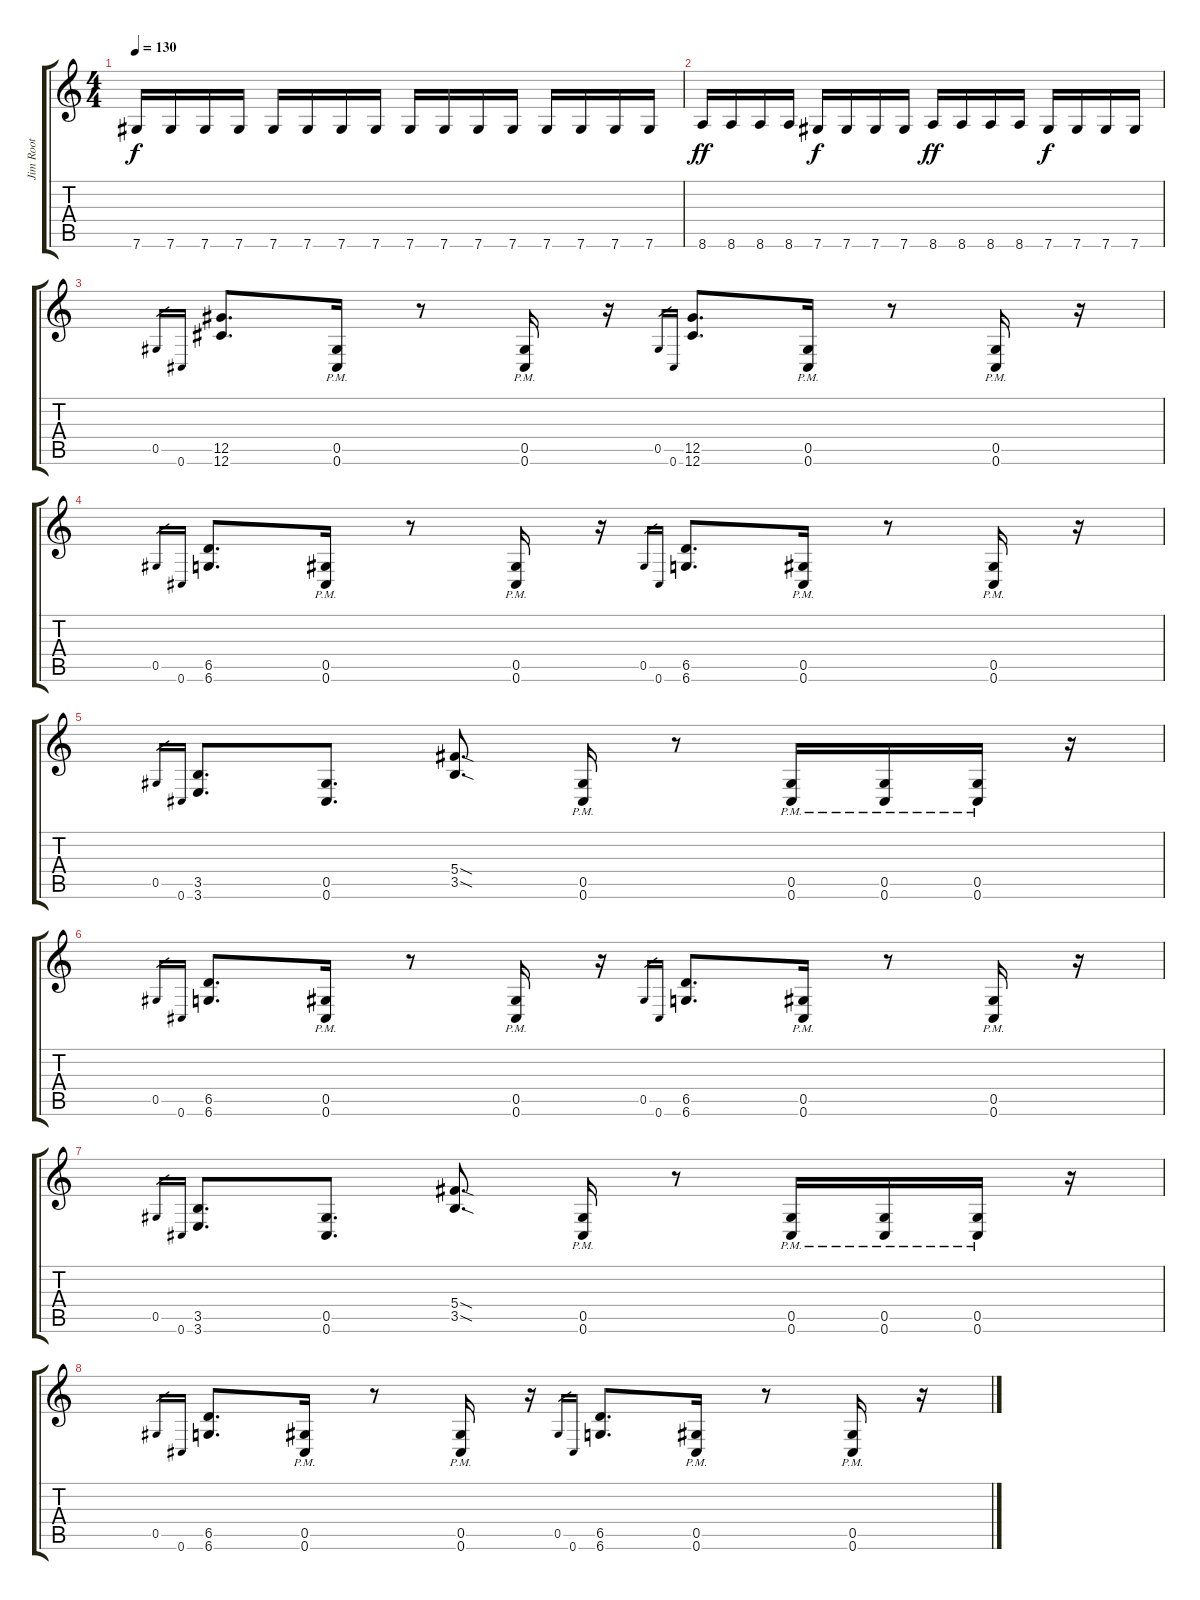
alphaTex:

\track ("Jim Root" "Jim Root") {instrument overdrivenguitar}
\staff {score tabs}
\tuning (Eb4 Bb3 Gb3 Db3 Ab2 Db2) {hide}
\ts (4 4)
\tempo 130
\clef g2
\ks c
7.6.16{dy f} 7.6.16 7.6.16 7.6.16 7.6.16 7.6.16 7.6.16 7.6.16 7.6.16 7.6.16 7.6.16 7.6.16 7.6.16 7.6.16 7.6.16 7.6.16 |
8.6.16{dy ff} 8.6.16 8.6.16 8.6.16 7.6.16{dy f} 7.6.16 7.6.16 7.6.16 8.6.16{dy ff} 8.6.16 8.6.16 8.6.16 7.6.16{dy f} 7.6.16 7.6.16 7.6.16 |
0.5.16{gr} 0.6.16{gr} (12.5 12.6).8{d} (0.5{pm} 0.6{pm}).16 r.8 (0.5{pm} 0.6{pm}).16 r.16 0.5.16{gr} 0.6.16{gr} (12.5 12.6).8{d} (0.5{pm} 0.6{pm}).16 r.8 (0.5{pm} 0.6{pm}).16 r.16 |
0.5.16{gr} 0.6.16{gr} (6.5 6.6).8{d} (0.5{pm} 0.6{pm}).16 r.8 (0.5{pm} 0.6{pm}).16 r.16 0.5.16{gr} 0.6.16{gr} (6.5 6.6).8{d} (0.5{pm} 0.6{pm}).16 r.8 (0.5{pm} 0.6{pm}).16 r.16 |
0.5.16{gr} 0.6.16{gr} (3.5 3.6).8{d} (0.5 0.6).8{d} (5.4{sod} 3.5{sod}).8{d} (0.5{pm} 0.6{pm}).16 r.8 (0.5{pm} 0.6{pm}).16 (0.5{pm} 0.6{pm}).16 (0.5{pm} 0.6{pm}).16 r.16 |
0.5.16{gr} 0.6.16{gr} (6.5 6.6).8{d} (0.5{pm} 0.6{pm}).16 r.8 (0.5{pm} 0.6{pm}).16 r.16 0.5.16{gr} 0.6.16{gr} (6.5 6.6).8{d} (0.5{pm} 0.6{pm}).16 r.8 (0.5{pm} 0.6{pm}).16 r.16 |
0.5.16{gr} 0.6.16{gr} (3.5 3.6).8{d} (0.5 0.6).8{d} (5.4{sod} 3.5{sod}).8{d} (0.5{pm} 0.6{pm}).16 r.8 (0.5{pm} 0.6{pm}).16 (0.5{pm} 0.6{pm}).16 (0.5{pm} 0.6{pm}).16 r.16 |
0.5.16{gr} 0.6.16{gr} (6.5 6.6).8{d} (0.5{pm} 0.6{pm}).16 r.8 (0.5{pm} 0.6{pm}).16 r.16 0.5.16{gr} 0.6.16{gr} (6.5 6.6).8{d} (0.5{pm} 0.6{pm}).16 r.8 (0.5{pm} 0.6{pm}).16 r.16
